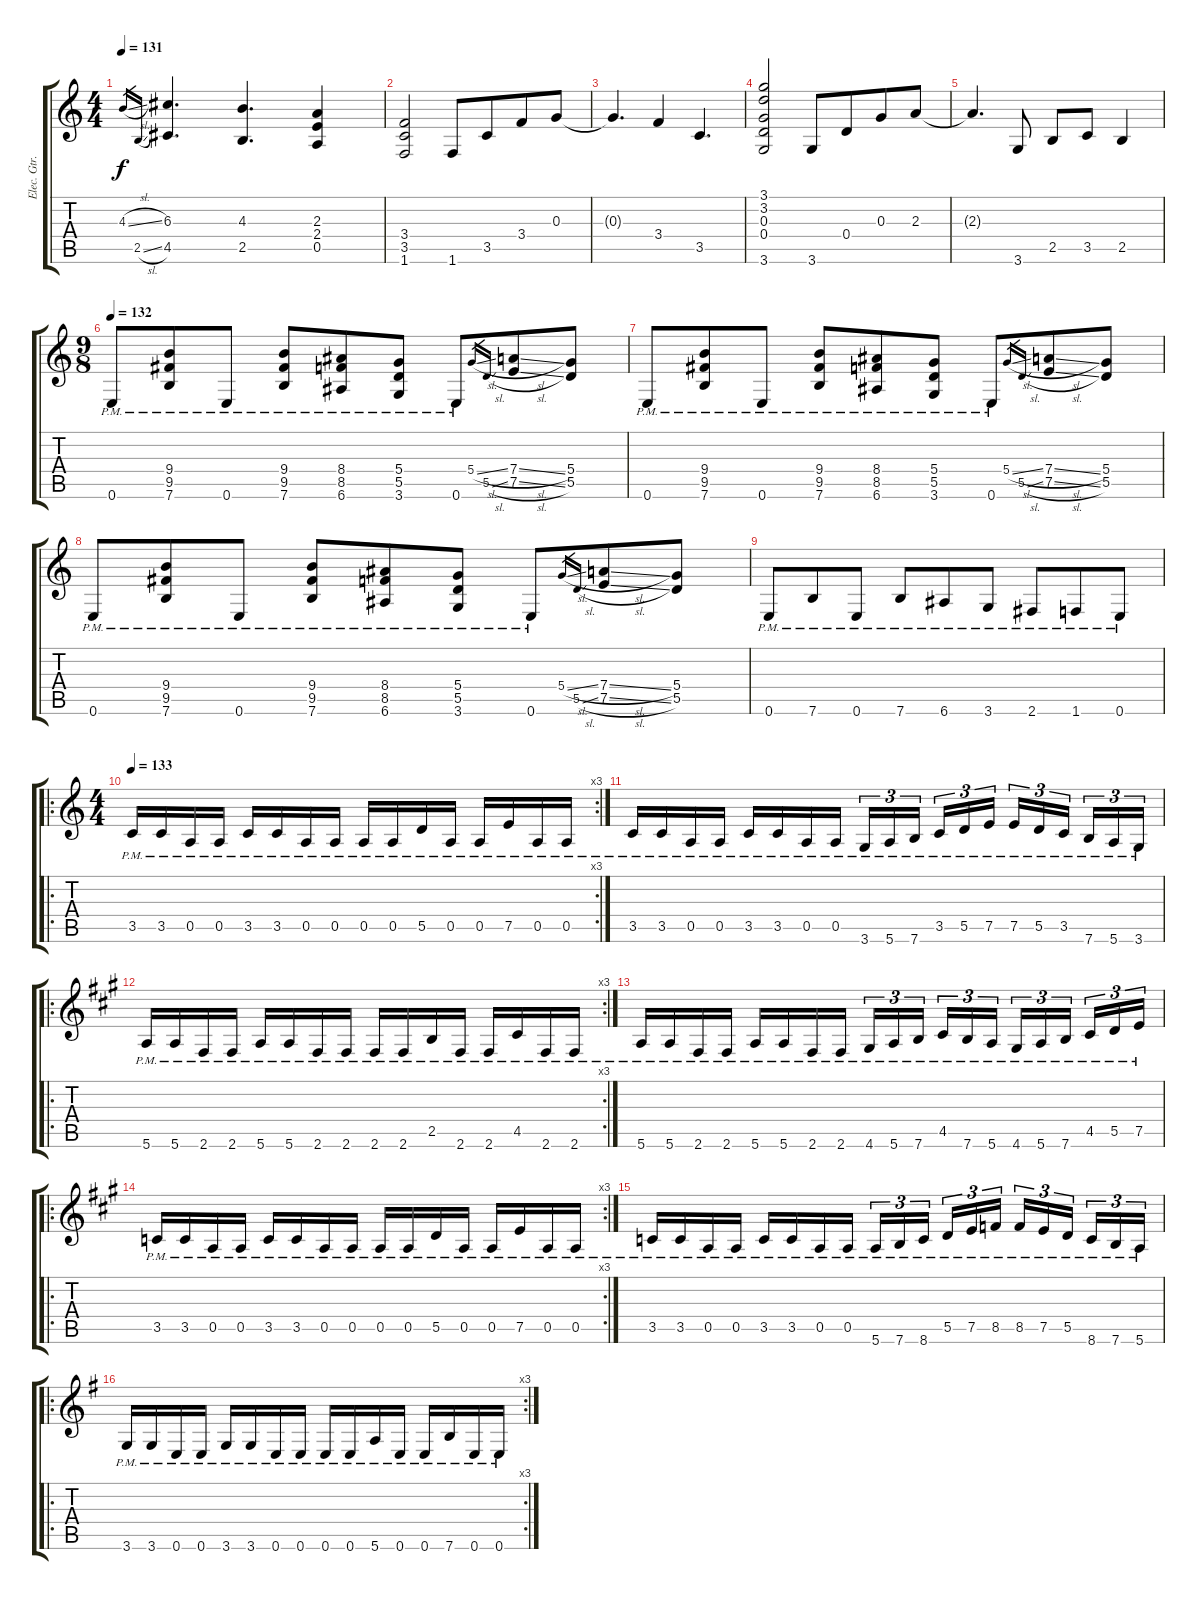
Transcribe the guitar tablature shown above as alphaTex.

\track ("Elec. Gtr. 1" "Elec. Gtr.") {instrument distortionguitar}
\staff {score tabs}
\tuning (E4 B3 G3 D3 A2 E2) {hide}
\ts (4 4)
\tempo 131
\clef g2
\ks c
4.3{sl}.16{gr dy f} 2.5{sl}.16{gr} (6.3 4.5).4{d} (4.3 2.5).4{d} (2.3 2.4 0.5).4 |
(3.4 3.5 1.6).2 1.6.8 3.5.8{beam merge} 3.4.8 0.3.8 |
0.3{t}.4{d} 3.4.4 3.5.4{d} |
(3.1 3.2 0.3 0.4 3.6).2 3.6.8 0.4.8{beam merge} 0.3.8 2.3.8 |
2.3{t}.4{d} 3.6.8 2.5.8 3.5.8 2.5.4 |
\ts (9 8)
\tempo 132
0.6{pm}.8 (9.4{pm} 9.5{pm} 7.6{pm}).8 0.6{pm}.8 (9.4{pm} 9.5{pm} 7.6{pm}).8 (8.4{pm} 8.5{pm} 6.6{pm}).8 (5.4{pm} 5.5{pm} 3.6{pm}).8 0.6{pm}.8 5.4{sl}.16{gr} 5.5{sl}.16{gr} (7.4{sl} 7.5{sl}).8 (5.4 5.5).8 |
0.6{pm}.8 (9.4{pm} 9.5{pm} 7.6{pm}).8 0.6{pm}.8 (9.4{pm} 9.5{pm} 7.6{pm}).8 (8.4{pm} 8.5{pm} 6.6{pm}).8 (5.4{pm} 5.5{pm} 3.6{pm}).8 0.6{pm}.8 5.4{sl}.16{gr} 5.5{sl}.16{gr} (7.4{sl} 7.5{sl}).8 (5.4 5.5).8 |
0.6{pm}.8 (9.4{pm} 9.5{pm} 7.6{pm}).8 0.6{pm}.8 (9.4{pm} 9.5{pm} 7.6{pm}).8 (8.4{pm} 8.5{pm} 6.6{pm}).8 (5.4{pm} 5.5{pm} 3.6{pm}).8 0.6{pm}.8 5.4{sl}.16{gr} 5.5{sl}.16{gr} (7.4{sl} 7.5{sl}).8 (5.4 5.5).8 |
0.6{pm}.8 7.6{pm}.8 0.6{pm}.8 7.6{pm}.8 6.6{pm}.8 3.6{pm}.8 2.6{pm}.8 1.6{pm}.8 0.6{pm}.8 |
\ro
\rc 3
\ts (4 4)
\tempo 133
3.5{pm}.16 3.5{pm}.16 0.5{pm}.16 0.5{pm}.16 3.5{pm}.16 3.5{pm}.16 0.5{pm}.16 0.5{pm}.16 0.5{pm}.16 0.5{pm}.16 5.5{pm}.16 0.5{pm}.16 0.5{pm}.16 7.5{pm}.16 0.5{pm}.16 0.5{pm}.16 |
3.5{pm}.16 3.5{pm}.16 0.5{pm}.16 0.5{pm}.16 3.5{pm}.16 3.5{pm}.16 0.5{pm}.16 0.5{pm}.16 3.6{pm}.16{tu (3 2)} 5.6{pm}.16{tu (3 2)} 7.6{pm}.16{tu (3 2) beam splitsecondary} 3.5{pm}.16{tu (3 2)} 5.5{pm}.16{tu (3 2)} 7.5{pm}.16{tu (3 2)} 7.5{pm}.16{tu (3 2)} 5.5{pm}.16{tu (3 2)} 3.5{pm}.16{tu (3 2) beam splitsecondary} 7.6{pm}.16{tu (3 2)} 5.6{pm}.16{tu (3 2)} 3.6{pm}.16{tu (3 2)} |
\ro
\rc 3
\ks a
5.6{pm}.16 5.6{pm}.16 2.6{pm}.16 2.6{pm}.16 5.6{pm}.16 5.6{pm}.16 2.6{pm}.16 2.6{pm}.16 2.6{pm}.16 2.6{pm}.16 2.5{pm}.16 2.6{pm}.16 2.6{pm}.16 4.5{pm}.16 2.6{pm}.16 2.6{pm}.16 |
5.6{pm}.16 5.6{pm}.16 2.6{pm}.16 2.6{pm}.16 5.6{pm}.16 5.6{pm}.16 2.6{pm}.16 2.6{pm}.16 4.6{pm}.16{tu (3 2)} 5.6{pm}.16{tu (3 2)} 7.6{pm}.16{tu (3 2) beam splitsecondary} 4.5{pm}.16{tu (3 2)} 7.6{pm}.16{tu (3 2)} 5.6{pm}.16{tu (3 2)} 4.6{pm}.16{tu (3 2)} 5.6{pm}.16{tu (3 2)} 7.6{pm}.16{tu (3 2) beam splitsecondary} 4.5{pm}.16{tu (3 2)} 5.5{pm}.16{tu (3 2)} 7.5{pm}.16{tu (3 2)} |
\ro
\rc 3
3.5{pm}.16 3.5{pm}.16 0.5{pm}.16 0.5{pm}.16 3.5{pm}.16 3.5{pm}.16 0.5{pm}.16 0.5{pm}.16 0.5{pm}.16 0.5{pm}.16 5.5{pm}.16 0.5{pm}.16 0.5{pm}.16 7.5{pm}.16 0.5{pm}.16 0.5{pm}.16 |
3.5{pm}.16 3.5{pm}.16 0.5{pm}.16 0.5{pm}.16 3.5{pm}.16 3.5{pm}.16 0.5{pm}.16 0.5{pm}.16 5.6{pm}.16{tu (3 2)} 7.6{pm}.16{tu (3 2)} 8.6{pm}.16{tu (3 2) beam splitsecondary} 5.5{pm}.16{tu (3 2)} 7.5{pm}.16{tu (3 2)} 8.5{pm}.16{tu (3 2)} 8.5{pm}.16{tu (3 2)} 7.5{pm}.16{tu (3 2)} 5.5{pm}.16{tu (3 2) beam splitsecondary} 8.6{pm}.16{tu (3 2)} 7.6{pm}.16{tu (3 2)} 5.6{pm}.16{tu (3 2)} |
\ro
\rc 3
\ks g
3.6{pm}.16 3.6{pm}.16 0.6{pm}.16 0.6{pm}.16 3.6{pm}.16 3.6{pm}.16 0.6{pm}.16 0.6{pm}.16 0.6{pm}.16 0.6{pm}.16 5.6{pm}.16 0.6{pm}.16 0.6{pm}.16 7.6{pm}.16 0.6{pm}.16 0.6{pm}.16
